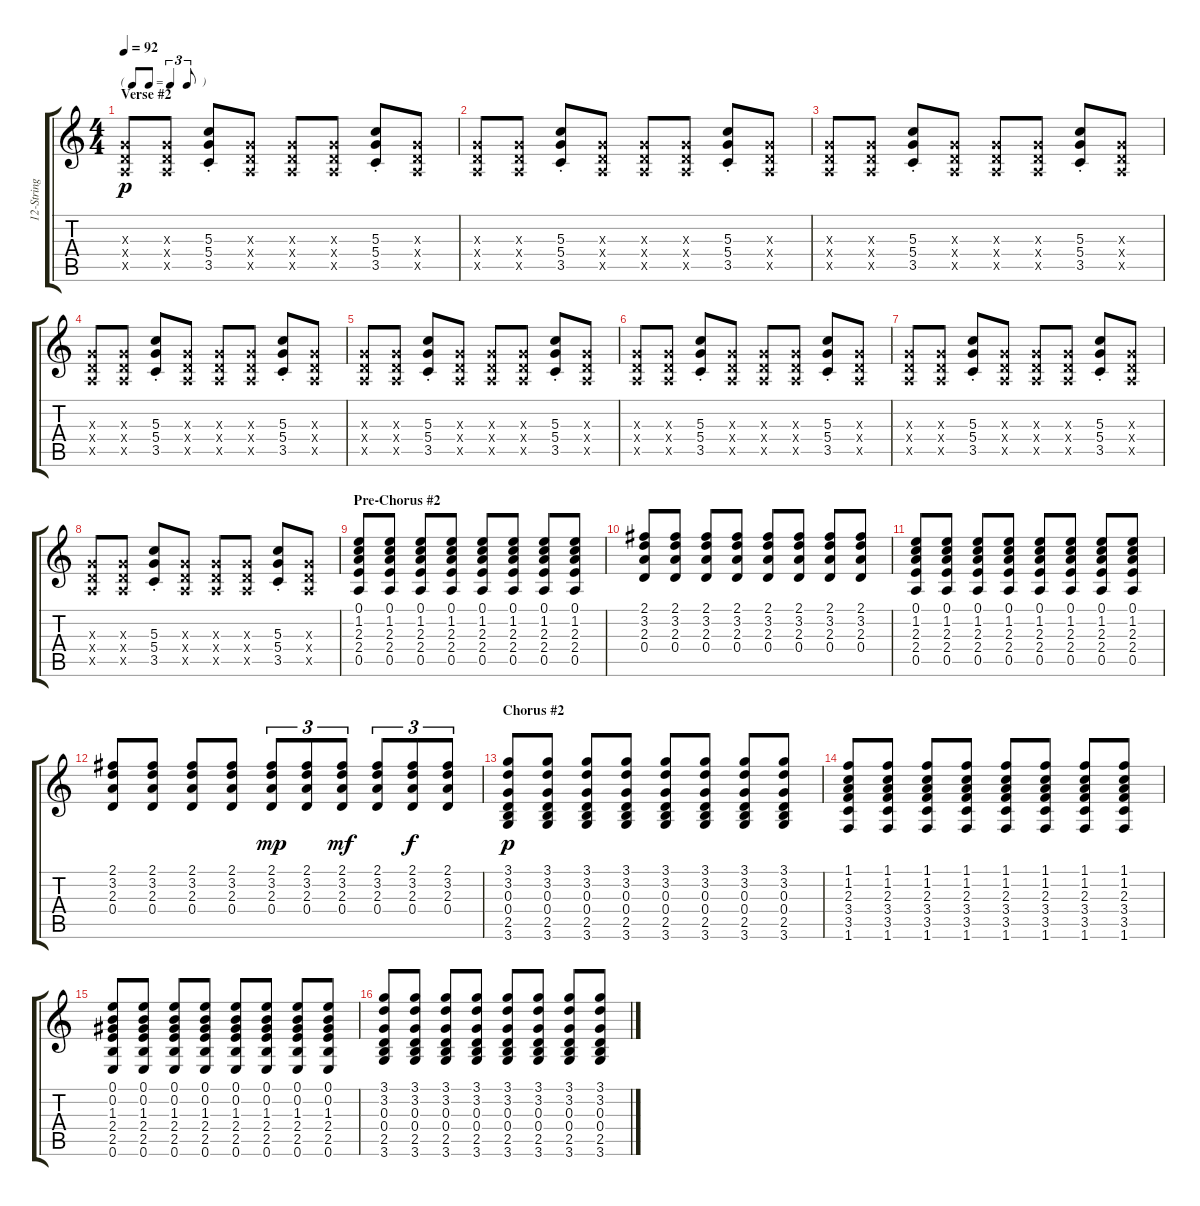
\track ("12-String Acoustic" "12-String ") {instrument acousticguitarsteel}
\staff {score tabs}
\tuning (E4 B3 G3 D3 A2 E2) {hide}
\ts (4 4)
\tf triplet8th
\section ("" "Verse #2")
\tempo 92
\clef g2
\ks c
(0.3{x} 0.4{x} 0.5{x}).8{dy p} (0.3{x} 0.4{x} 0.5{x}).8 (5.3{st} 5.4{st} 3.5{st}).8 (0.3{x} 0.4{x} 0.5{x}).8 (0.3{x} 0.4{x} 0.5{x}).8 (0.3{x} 0.4{x} 0.5{x}).8 (5.3{st} 5.4{st} 3.5{st}).8 (0.3{x} 0.4{x} 0.5{x}).8 |
(0.3{x} 0.4{x} 0.5{x}).8 (0.3{x} 0.4{x} 0.5{x}).8 (5.3{st} 5.4{st} 3.5{st}).8 (0.3{x} 0.4{x} 0.5{x}).8 (0.3{x} 0.4{x} 0.5{x}).8 (0.3{x} 0.4{x} 0.5{x}).8 (5.3{st} 5.4{st} 3.5{st}).8 (0.3{x} 0.4{x} 0.5{x}).8 |
(0.3{x} 0.4{x} 0.5{x}).8 (0.3{x} 0.4{x} 0.5{x}).8 (5.3{st} 5.4{st} 3.5{st}).8 (0.3{x} 0.4{x} 0.5{x}).8 (0.3{x} 0.4{x} 0.5{x}).8 (0.3{x} 0.4{x} 0.5{x}).8 (5.3{st} 5.4{st} 3.5{st}).8 (0.3{x} 0.4{x} 0.5{x}).8 |
(0.3{x} 0.4{x} 0.5{x}).8 (0.3{x} 0.4{x} 0.5{x}).8 (5.3{st} 5.4{st} 3.5{st}).8 (0.3{x} 0.4{x} 0.5{x}).8 (0.3{x} 0.4{x} 0.5{x}).8 (0.3{x} 0.4{x} 0.5{x}).8 (5.3{st} 5.4{st} 3.5{st}).8 (0.3{x} 0.4{x} 0.5{x}).8 |
(0.3{x} 0.4{x} 0.5{x}).8 (0.3{x} 0.4{x} 0.5{x}).8 (5.3{st} 5.4{st} 3.5{st}).8 (0.3{x} 0.4{x} 0.5{x}).8 (0.3{x} 0.4{x} 0.5{x}).8 (0.3{x} 0.4{x} 0.5{x}).8 (5.3{st} 5.4{st} 3.5{st}).8 (0.3{x} 0.4{x} 0.5{x}).8 |
(0.3{x} 0.4{x} 0.5{x}).8 (0.3{x} 0.4{x} 0.5{x}).8 (5.3{st} 5.4{st} 3.5{st}).8 (0.3{x} 0.4{x} 0.5{x}).8 (0.3{x} 0.4{x} 0.5{x}).8 (0.3{x} 0.4{x} 0.5{x}).8 (5.3{st} 5.4{st} 3.5{st}).8 (0.3{x} 0.4{x} 0.5{x}).8 |
(0.3{x} 0.4{x} 0.5{x}).8 (0.3{x} 0.4{x} 0.5{x}).8 (5.3{st} 5.4{st} 3.5{st}).8 (0.3{x} 0.4{x} 0.5{x}).8 (0.3{x} 0.4{x} 0.5{x}).8 (0.3{x} 0.4{x} 0.5{x}).8 (5.3{st} 5.4{st} 3.5{st}).8 (0.3{x} 0.4{x} 0.5{x}).8 |
(0.3{x} 0.4{x} 0.5{x}).8 (0.3{x} 0.4{x} 0.5{x}).8 (5.3{st} 5.4{st} 3.5{st}).8 (0.3{x} 0.4{x} 0.5{x}).8 (0.3{x} 0.4{x} 0.5{x}).8 (0.3{x} 0.4{x} 0.5{x}).8 (5.3{st} 5.4{st} 3.5{st}).8 (0.3{x} 0.4{x} 0.5{x}).8 |
\section ("" "Pre-Chorus #2")
(0.1 1.2 2.3 2.4 0.5).8 (0.1 1.2 2.3 2.4 0.5).8 (0.1 1.2 2.3 2.4 0.5).8 (0.1 1.2 2.3 2.4 0.5).8 (0.1 1.2 2.3 2.4 0.5).8 (0.1 1.2 2.3 2.4 0.5).8 (0.1 1.2 2.3 2.4 0.5).8 (0.1 1.2 2.3 2.4 0.5).8 |
(2.1 3.2 2.3 0.4).8 (2.1 3.2 2.3 0.4).8 (2.1 3.2 2.3 0.4).8 (2.1 3.2 2.3 0.4).8 (2.1 3.2 2.3 0.4).8 (2.1 3.2 2.3 0.4).8 (2.1 3.2 2.3 0.4).8 (2.1 3.2 2.3 0.4).8 |
(0.1 1.2 2.3 2.4 0.5).8 (0.1 1.2 2.3 2.4 0.5).8 (0.1 1.2 2.3 2.4 0.5).8 (0.1 1.2 2.3 2.4 0.5).8 (0.1 1.2 2.3 2.4 0.5).8 (0.1 1.2 2.3 2.4 0.5).8 (0.1 1.2 2.3 2.4 0.5).8 (0.1 1.2 2.3 2.4 0.5).8 |
(2.1 3.2 2.3 0.4).8 (2.1 3.2 2.3 0.4).8 (2.1 3.2 2.3 0.4).8 (2.1 3.2 2.3 0.4).8 (2.1 3.2 2.3 0.4).8{tu (3 2) dy mp} (2.1 3.2 2.3 0.4).8{tu (3 2)} (2.1 3.2 2.3 0.4).8{tu (3 2) dy mf} (2.1 3.2 2.3 0.4).8{tu (3 2)} (2.1 3.2 2.3 0.4).8{tu (3 2) dy f} (2.1 3.2 2.3 0.4).8{tu (3 2)} |
\section ("" "Chorus #2")
(3.1 3.2 0.3 0.4 2.5 3.6).8{dy p} (3.1 3.2 0.3 0.4 2.5 3.6).8 (3.1 3.2 0.3 0.4 2.5 3.6).8 (3.1 3.2 0.3 0.4 2.5 3.6).8 (3.1 3.2 0.3 0.4 2.5 3.6).8 (3.1 3.2 0.3 0.4 2.5 3.6).8 (3.1 3.2 0.3 0.4 2.5 3.6).8 (3.1 3.2 0.3 0.4 2.5 3.6).8 |
(1.1 1.2 2.3 3.4 3.5 1.6).8 (1.1 1.2 2.3 3.4 3.5 1.6).8 (1.1 1.2 2.3 3.4 3.5 1.6).8 (1.1 1.2 2.3 3.4 3.5 1.6).8 (1.1 1.2 2.3 3.4 3.5 1.6).8 (1.1 1.2 2.3 3.4 3.5 1.6).8 (1.1 1.2 2.3 3.4 3.5 1.6).8 (1.1 1.2 2.3 3.4 3.5 1.6).8 |
(0.1 0.2 1.3 2.4 2.5 0.6).8 (0.1 0.2 1.3 2.4 2.5 0.6).8 (0.1 0.2 1.3 2.4 2.5 0.6).8 (0.1 0.2 1.3 2.4 2.5 0.6).8 (0.1 0.2 1.3 2.4 2.5 0.6).8 (0.1 0.2 1.3 2.4 2.5 0.6).8 (0.1 0.2 1.3 2.4 2.5 0.6).8 (0.1 0.2 1.3 2.4 2.5 0.6).8 |
(3.1 3.2 0.3 0.4 2.5 3.6).8 (3.1 3.2 0.3 0.4 2.5 3.6).8 (3.1 3.2 0.3 0.4 2.5 3.6).8 (3.1 3.2 0.3 0.4 2.5 3.6).8 (3.1 3.2 0.3 0.4 2.5 3.6).8 (3.1 3.2 0.3 0.4 2.5 3.6).8 (3.1 3.2 0.3 0.4 2.5 3.6).8 (3.1 3.2 0.3 0.4 2.5 3.6).8
